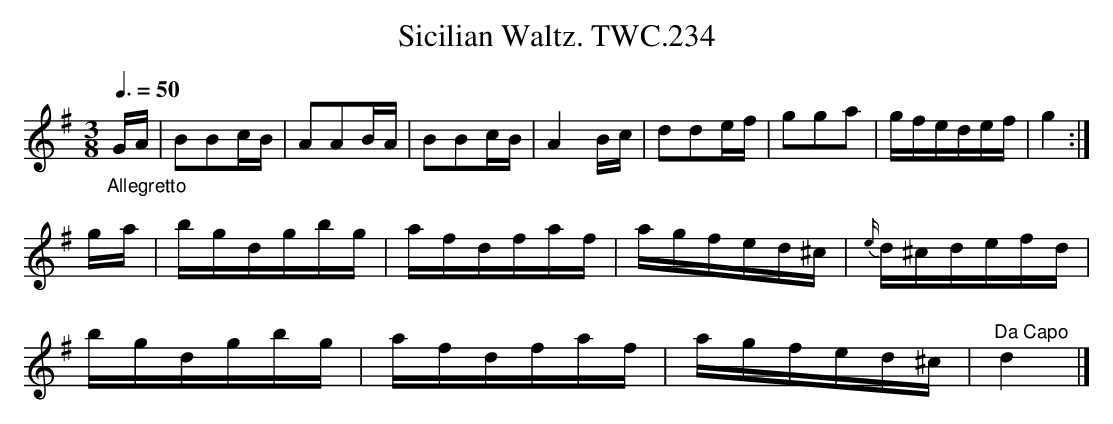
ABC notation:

X:1
T:Sicilian Waltz. TWC.234
L:1/8
M:3/8
Q:3/8=50
K:G
"_Allegretto"\
G/A/|BBc/B/|AAB/A/|BBc/B/|A2 B/c/|dde/f/|gga|g/f/e/d/e/f/|g2 :|
L:1/16
ga|bgdgbg|afdfaf|agfed^c|{e/}d^cdefd|
bgdgbg|afdfaf|agfed^c|"^Da Capo"d4 |]
